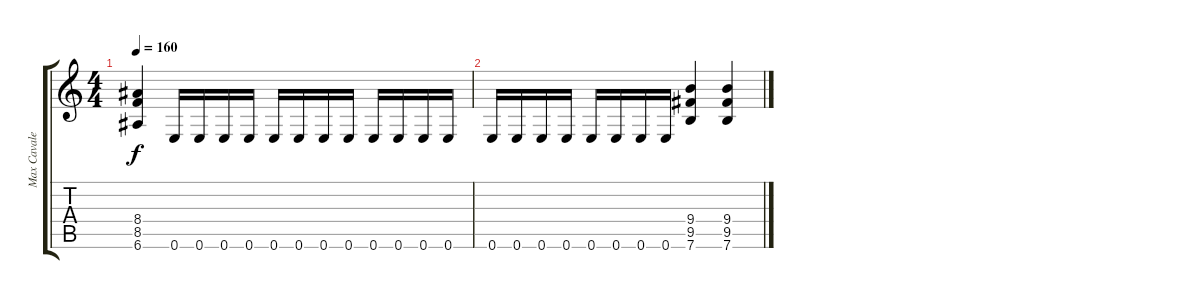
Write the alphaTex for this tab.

\track ("Max Cavalera" "Max Cavale") {instrument distortionguitar}
\staff {score tabs}
\tuning (E4 B3 G3 D3 A2 E2) {hide}
\ts (4 4)
\tempo 160
\clef g2
\ks c
(8.4 8.5 6.6).4{dy f} 0.6.16 0.6.16 0.6.16 0.6.16 0.6.16 0.6.16 0.6.16 0.6.16 0.6.16 0.6.16 0.6.16 0.6.16 |
0.6.16{volume 0} 0.6.16 0.6.16 0.6.16 0.6.16 0.6.16 0.6.16 0.6.16 (9.4 9.5 7.6).4 (9.4 9.5 7.6).4
